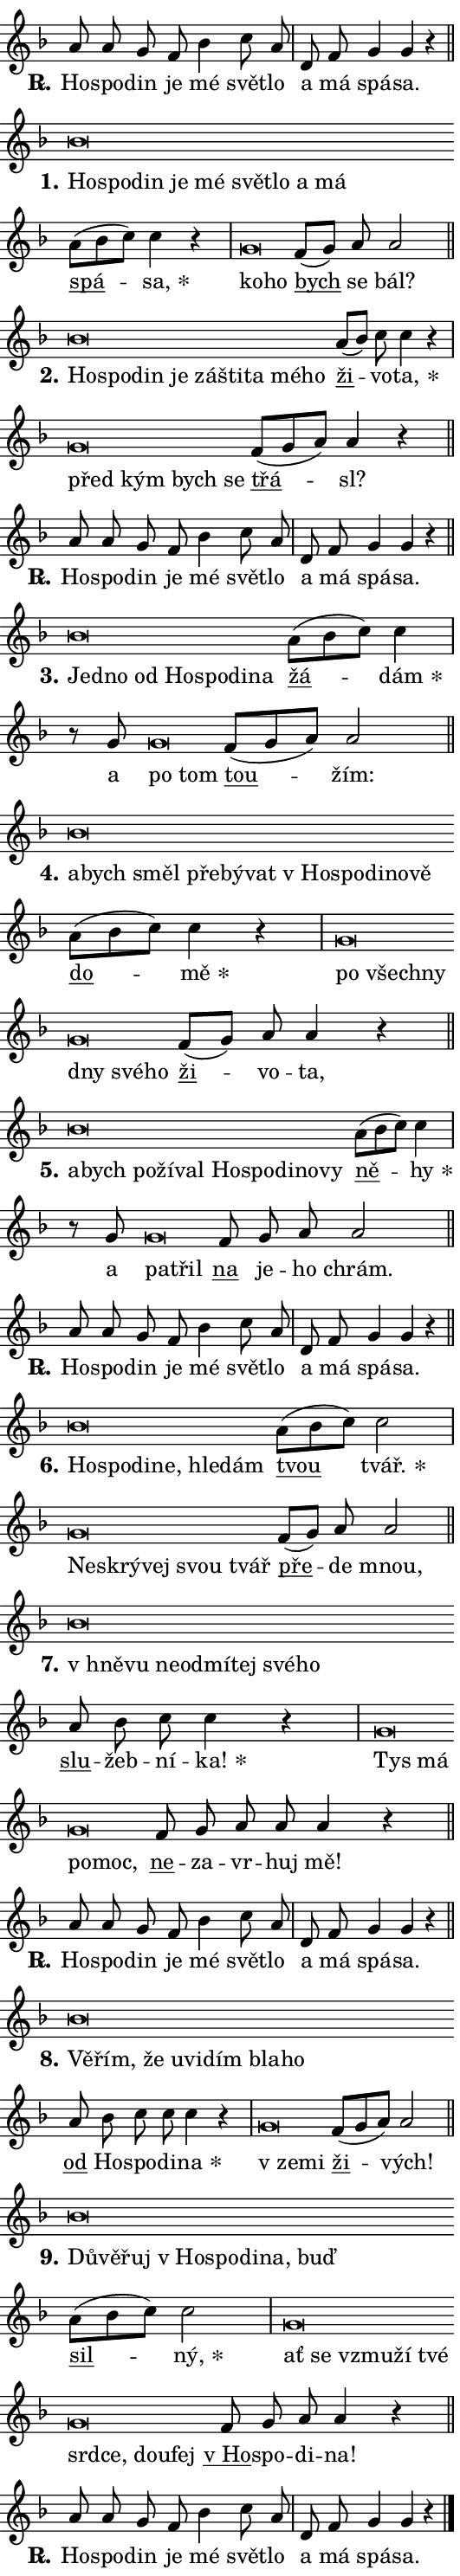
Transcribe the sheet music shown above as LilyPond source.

\version "2.24.0"
\header { tagline = "" }
\paper {
  indent = 0\cm
  top-margin = 0\cm
  right-margin = 0.13\cm % to fit lyric hyphens
  bottom-margin = 0\cm
  left-margin = 0\cm
  paper-width = 9\cm
  page-breaking = #ly:one-page-breaking
  system-system-spacing.basic-distance = #11
  score-system-spacing.basic-distance = #11
  ragged-last = ##f
}


%% Author: Thomas Morley
%% https://lists.gnu.org/archive/html/lilypond-user/2020-05/msg00002.html
#(define (line-position grob)
"Returns position of @var[grob} in current system:
   @code{'start}, if at first time-step
   @code{'end}, if at last time-step
   @code{'middle} otherwise
"
  (let* ((col (ly:item-get-column grob))
         (ln (ly:grob-object col 'left-neighbor))
         (rn (ly:grob-object col 'right-neighbor))
         (col-to-check-left (if (ly:grob? ln) ln col))
         (col-to-check-right (if (ly:grob? rn) rn col))
         (break-dir-left
           (and
             (ly:grob-property col-to-check-left 'non-musical #f)
             (ly:item-break-dir col-to-check-left)))
         (break-dir-right
           (and
             (ly:grob-property col-to-check-right 'non-musical #f)
             (ly:item-break-dir col-to-check-right))))
        (cond ((eqv? 1 break-dir-left) 'start)
              ((eqv? -1 break-dir-right) 'end)
              (else 'middle))))

#(define (tranparent-at-line-position vctor)
  (lambda (grob)
  "Relying on @code{line-position} select the relevant enry from @var{vctor}.
Used to determine transparency,"
    (case (line-position grob)
      ((end) (not (vector-ref vctor 0)))
      ((middle) (not (vector-ref vctor 1)))
      ((start) (not (vector-ref vctor 2))))))

noteHeadBreakVisibility =
#(define-music-function (break-visibility)(vector?)
"Makes @code{NoteHead}s transparent relying on @var{break-visibility}"
#{
  \override NoteHead.transparent =
    #(tranparent-at-line-position break-visibility)
#})

#(define delete-ledgers-for-transparent-note-heads
  (lambda (grob)
    "Reads whether a @code{NoteHead} is transparent.
If so this @code{NoteHead} is removed from @code{'note-heads} from
@var{grob}, which is supposed to be @code{LedgerLineSpanner}.
As a result ledgers are not printed for this @code{NoteHead}"
    (let* ((nhds-array (ly:grob-object grob 'note-heads))
           (nhds-list
             (if (ly:grob-array? nhds-array)
                 (ly:grob-array->list nhds-array)
                 '()))
           ;; Relies on the transparent-property being done before
           ;; Staff.LedgerLineSpanner.after-line-breaking is executed.
           ;; This is fragile ...
           (to-keep
             (remove
               (lambda (nhd)
                 (ly:grob-property nhd 'transparent #f))
               nhds-list)))
      ;; TODO find a better method to iterate over grob-arrays, similiar
      ;; to filter/remove etc for lists
      ;; For now rebuilt from scratch
      (set! (ly:grob-object grob 'note-heads)  '())
      (for-each
        (lambda (nhd)
          (ly:pointer-group-interface::add-grob grob 'note-heads nhd))
        to-keep))))

squashNotes = {
  \override NoteHead.X-extent = #'(-0.2 . 0.2)
  \override NoteHead.Y-extent = #'(-0.75 . 0)
  \override NoteHead.stencil =
    #(lambda (grob)
       (let ((pos (ly:grob-property grob 'staff-position)))
         (begin
           (if (< pos -7) (display "ERROR: Lower brevis then expected\n") (display ""))
           (if (<= pos -6) ly:text-interface::print ly:note-head::print))))
}
unSquashNotes = {
  \revert NoteHead.X-extent
  \revert NoteHead.Y-extent
  \revert NoteHead.stencil
}

hideNotes = \noteHeadBreakVisibility #begin-of-line-visible
unHideNotes = \noteHeadBreakVisibility #all-visible

% work-around for resetting accidentals
% https://lilypond.org/doc/v2.23/Documentation/notation/displaying-rhythms#unmetered-music
cadenzaMeasure = {
  \cadenzaOff
  \partial 1024 s1024
  \cadenzaOn
}

#(define-markup-command (accent layout props text) (markup?)
  "Underline accented syllable"
  (interpret-markup layout props
    #{\markup \override #'(offset . 4.3) \underline { #text }#}))

responsum = \markup \concat {
  "R" \hspace #-1.05 \path #0.1 #'((moveto 0 0.07) (lineto 0.9 0.8)) \hspace #0.05 "."
}

spaceSize = #0.6828661417322834 % exact space size for TeX Gyre Schola

\layout {
  \context {
    \Staff
    \remove "Time_signature_engraver"
    \override LedgerLineSpanner.after-line-breaking = #delete-ledgers-for-transparent-note-heads
  }
  \context {
    \Lyrics {
      \override LyricSpace.minimum-distance = \spaceSize
      \override LyricText.font-name = #"TeX Gyre Schola"
      \override LyricText.font-size = 1
      \override StanzaNumber.font-name = #"TeX Gyre Schola Bold"
      \override StanzaNumber.font-size = 1
    }
  }
  \context {
    \Score 
    \override NoteHead.text =
      #(lambda (grob) 
        (let ((pos (ly:grob-property grob 'staff-position)))
          #{\markup {
            \combine
              \halign #-0.55 \raise #(if (= pos -6) 0 0.5) \override #'(thickness . 2) \draw-line #'(3.2 . 0)
              \musicglyph "noteheads.sM1"
          }#}))
  }
}

% magnetic-lyrics.ily
%
%   written by
%     Jean Abou Samra <jean@abou-samra.fr>
%     Werner Lemberg <wl@gnu.org>
%
%   adapted by
%     Jiri Hon <jiri.hon@gmail.com>
%
% Version 2022-Apr-15

% https://www.mail-archive.com/lilypond-user@gnu.org/msg149350.html

#(define (Left_hyphen_pointer_engraver context)
   "Collect syllable-hyphen-syllable occurrences in lyrics and store
them in properties.  This engraver only looks to the left.  For
example, if the lyrics input is @code{foo -- bar}, it does the
following.

@itemize @bullet
@item
Set the @code{text} property of the @code{LyricHyphen} grob between
@q{foo} and @q{bar} to @code{foo}.

@item
Set the @code{left-hyphen} property of the @code{LyricText} grob with
text @q{foo} to the @code{LyricHyphen} grob between @q{foo} and
@q{bar}.
@end itemize

Use this auxiliary engraver in combination with the
@code{lyric-@/text::@/apply-@/magnetic-@/offset!} hook."
   (let ((hyphen #f)
         (text #f))
     (make-engraver
      (acknowledgers
       ((lyric-syllable-interface engraver grob source-engraver)
        (set! text grob)))
      (end-acknowledgers
       ((lyric-hyphen-interface engraver grob source-engraver)
        ;(when (not (grob::has-interface grob 'lyric-space-interface))
          (set! hyphen grob)));)
      ((stop-translation-timestep engraver)
       (when (and text hyphen)
         (ly:grob-set-object! text 'left-hyphen hyphen))
       (set! text #f)
       (set! hyphen #f)))))

#(define (lyric-text::apply-magnetic-offset! grob)
   "If the space between two syllables is less than the value in
property @code{LyricText@/.details@/.squash-threshold}, move the right
syllable to the left so that it gets concatenated with the left
syllable.

Use this function as a hook for
@code{LyricText@/.after-@/line-@/breaking} if the
@code{Left_@/hyphen_@/pointer_@/engraver} is active."
   (let ((hyphen (ly:grob-object grob 'left-hyphen #f)))
     (when hyphen
       (let ((left-text (ly:spanner-bound hyphen LEFT)))
         (when (grob::has-interface left-text 'lyric-syllable-interface)
           (let* ((common (ly:grob-common-refpoint grob left-text X))
                  (this-x-ext (ly:grob-extent grob common X))
                  (left-x-ext
                   (begin
                     ;; Trigger magnetism for left-text.
                     (ly:grob-property left-text 'after-line-breaking)
                     (ly:grob-extent left-text common X)))
                  ;; `delta` is the gap width between two syllables.
                  (delta (- (interval-start this-x-ext)
                            (interval-end left-x-ext)))
                  (details (ly:grob-property grob 'details))
                  (threshold (assoc-get 'squash-threshold details 0.2)))
             (when (< delta threshold)
               (let* (;; We have to manipulate the input text so that
                      ;; ligatures crossing syllable boundaries are not
                      ;; disabled.  For languages based on the Latin
                      ;; script this is essentially a beautification.
                      ;; However, for non-Western scripts it can be a
                      ;; necessity.
                      (lt (ly:grob-property left-text 'text))
                      (rt (ly:grob-property grob 'text))
                      (is-space (grob::has-interface hyphen 'lyric-space-interface))
                      (space (if is-space " " ""))
                      (extra-delta (if is-space spaceSize 0))
                      ;; Append new syllable.
                      (ltrt-space (if (and (string? lt) (string? rt))
                                (string-append lt space rt)
                                (make-concat-markup (list lt space rt))))
                      ;; Right-align `ltrt` to the right side.
                      (ltrt-space-markup (grob-interpret-markup
                               grob
                               (make-translate-markup
                                (cons (interval-length this-x-ext) 0)
                                (make-right-align-markup ltrt-space)))))
                 (begin
                   ;; Don't print `left-text`.
                   (ly:grob-set-property! left-text 'stencil #f)
                   ;; Set text and stencil (which holds all collected
                   ;; syllables so far) and shift it to the left.
                   (ly:grob-set-property! grob 'text ltrt-space)
                   (ly:grob-set-property! grob 'stencil ltrt-space-markup)
                   (ly:grob-translate-axis! grob (- (- delta extra-delta)) X))))))))))


#(define (lyric-hyphen::displace-bounds-first grob)
   ;; Make very sure this callback isn't triggered too early.
   (let ((left (ly:spanner-bound grob LEFT))
         (right (ly:spanner-bound grob RIGHT)))
     (ly:grob-property left 'after-line-breaking)
     (ly:grob-property right 'after-line-breaking)
     (ly:lyric-hyphen::print grob)))

squashThreshold = #0.4

\layout {
  \context {
    \Lyrics
    \consists #Left_hyphen_pointer_engraver
    \override LyricText.after-line-breaking =
      #lyric-text::apply-magnetic-offset!
    \override LyricHyphen.stencil = #lyric-hyphen::displace-bounds-first
    \override LyricText.details.squash-threshold = \squashThreshold
    \override LyricHyphen.minimum-distance = 0
    \override LyricHyphen.minimum-length = \squashThreshold
  }
}

squashText = \override LyricText.details.squash-threshold = 9999
unSquashText = \override LyricText.details.squash-threshold = \squashThreshold

leftText = \override LyricText.self-alignment-X = #LEFT
unLeftText = \revert LyricText.self-alignment-X

starOffset = #(lambda (grob) 
                (let ((x_offset (ly:self-alignment-interface::aligned-on-x-parent grob)))
                  (if (= x_offset 0) 0 (+ x_offset 1.2))))

star = #(define-music-function (syllable)(string?)
"Append star separator at the end of a syllable"
#{
  \once \override LyricText.X-offset = #starOffset
  \lyricmode { \markup {
    #syllable
    \override #'((font-name . "TeX Gyre Schola Bold")) \hspace #0.2 \lower #0.65 \larger "*"
  } }
#})

starAccent = #(define-music-function (syllable)(string?)
"Append star separator at the end of a syllable and make accent"
#{
  \once \override LyricText.X-offset = #starOffset
  \lyricmode { \markup {
    \accent #syllable
    \override #'((font-name . "TeX Gyre Schola Bold")) \hspace #0.2 \lower #0.65 \larger "*"
  } }
#})

breath = #(define-music-function (syllable)(string?)
"Append breathing indicator at the end of a syllable"
#{
  \lyricmode { \markup { #syllable "+" } }
#})

optionalBreath = #(define-music-function (syllable)(string?)
"Append optional breathing indicator at the end of a syllable"
#{
  \lyricmode { \markup { #syllable "(+)" } }
#})


\score {
    <<
        \new Voice = "melody" { \cadenzaOn \key f \major \relative { a'8 a g f bes4 c8 a \cadenzaMeasure \bar "|" d, f \bar "" g4 g r \cadenzaMeasure \bar "||" \break } }
        \new Lyrics \lyricsto "melody" { \lyricmode { \set stanza = \responsum
Ho -- spo -- din je mé svět -- lo a má spá -- sa. } }
    >>
    \layout {}
}

\score {
    <<
        \new Voice = "melody" { \cadenzaOn \key f \major \relative { \squashNotes bes'\breve*1/16 \hideNotes \breve*1/16 \bar "" \breve*1/16 \bar "" \breve*1/16 \bar "" \breve*1/16 \bar "" \breve*1/16 \bar "" \breve*1/16 \bar "" \breve*1/16 \breve*1/16 \bar "" \unHideNotes \unSquashNotes \bar "" a8[( bes c)] c4 r \cadenzaMeasure \bar "|" \squashNotes g\breve*1/16 \hideNotes \breve*1/16 \bar "" \unHideNotes \unSquashNotes \bar "" f8[( g)] a a2 \cadenzaMeasure \bar "||" \break } }
        \new Lyrics \lyricsto "melody" { \lyricmode { \set stanza = "1."
\leftText Ho -- \squashText spo -- din je mé svět -- lo a má \unLeftText \unSquashText \markup \accent spá -- \star sa, \leftText ko -- \squashText ho \unLeftText \unSquashText \markup \accent bych se bál? } }
    >>
    \layout {}
}

\score {
    <<
        \new Voice = "melody" { \cadenzaOn \key f \major \relative { \squashNotes bes'\breve*1/16 \hideNotes \breve*1/16 \bar "" \breve*1/16 \bar "" \breve*1/16 \bar "" \breve*1/16 \bar "" \breve*1/16 \bar "" \breve*1/16 \bar "" \breve*1/16 \breve*1/16 \bar "" \unHideNotes \unSquashNotes \bar "" a8[( bes)] c c4 r \cadenzaMeasure \bar "|" \squashNotes g\breve*1/16 \hideNotes \breve*1/16 \bar "" \breve*1/16 \breve*1/16 \bar "" \unHideNotes \unSquashNotes \bar "" f8[( g a)] a4 r \cadenzaMeasure \bar "||" \break } }
        \new Lyrics \lyricsto "melody" { \lyricmode { \set stanza = "2."
\leftText Ho -- \squashText spo -- din je zá -- šti -- ta mé -- ho \unLeftText \unSquashText \markup \accent ži -- vo -- \star ta, \leftText před \squashText kým bych se \unLeftText \unSquashText \markup \accent třá -- sl? } }
    >>
    \layout {}
}

\score {
    <<
        \new Voice = "melody" { \cadenzaOn \key f \major \relative { a'8 a g f bes4 c8 a \cadenzaMeasure \bar "|" d, f \bar "" g4 g r \cadenzaMeasure \bar "||" \break } }
        \new Lyrics \lyricsto "melody" { \lyricmode { \set stanza = \responsum
Ho -- spo -- din je mé svět -- lo a má spá -- sa. } }
    >>
    \layout {}
}

\score {
    <<
        \new Voice = "melody" { \cadenzaOn \key f \major \relative { \squashNotes bes'\breve*1/16 \hideNotes \breve*1/16 \bar "" \breve*1/16 \bar "" \breve*1/16 \bar "" \breve*1/16 \bar "" \breve*1/16 \breve*1/16 \bar "" \unHideNotes \unSquashNotes \bar "" a8[( bes c)] c4 \cadenzaMeasure \bar "|" r8 g8 \squashNotes g\breve*1/16 \hideNotes \breve*1/16 \bar "" \unHideNotes \unSquashNotes \bar "" f8[( g a)] a2 \cadenzaMeasure \bar "||" \break } }
        \new Lyrics \lyricsto "melody" { \lyricmode { \set stanza = "3."
\leftText Jed -- \squashText no od Ho -- spo -- di -- na \unLeftText \unSquashText \markup \accent žá -- \star dám a \leftText po \squashText tom \unLeftText \unSquashText \markup \accent tou -- žím: } }
    >>
    \layout {}
}

\score {
    <<
        \new Voice = "melody" { \cadenzaOn \key f \major \relative { \squashNotes bes'\breve*1/16 \hideNotes \breve*1/16 \bar "" \breve*1/16 \bar "" \breve*1/16 \bar "" \breve*1/16 \bar "" \breve*1/16 \bar "" \breve*1/16 \bar "" \breve*1/16 \bar "" \breve*1/16 \bar "" \breve*1/16 \breve*1/16 \bar "" \unHideNotes \unSquashNotes \bar "" a8[( bes c)] c4 r \cadenzaMeasure \bar "|" \squashNotes g\breve*1/16 \hideNotes \breve*1/16 \bar "" \breve*1/16 \bar "" \breve*1/16 \bar "" \breve*1/16 \breve*1/16 \bar "" \unHideNotes \unSquashNotes \bar "" f8[( g)] a a4 r \cadenzaMeasure \bar "||" \break } }
        \new Lyrics \lyricsto "melody" { \lyricmode { \set stanza = "4."
\leftText a -- \squashText bych směl pře -- bý -- vat "v Ho" -- spo -- di -- no -- vě \unLeftText \unSquashText \markup \accent do -- \star mě \leftText po \squashText všech -- ny dny své -- ho \unLeftText \unSquashText \markup \accent ži -- vo -- ta, } }
    >>
    \layout {}
}

\score {
    <<
        \new Voice = "melody" { \cadenzaOn \key f \major \relative { \squashNotes bes'\breve*1/16 \hideNotes \breve*1/16 \bar "" \breve*1/16 \bar "" \breve*1/16 \bar "" \breve*1/16 \bar "" \breve*1/16 \bar "" \breve*1/16 \bar "" \breve*1/16 \bar "" \breve*1/16 \breve*1/16 \bar "" \unHideNotes \unSquashNotes \bar "" a8[( bes c)] c4 \cadenzaMeasure \bar "|" r8 g8 \squashNotes g\breve*1/16 \hideNotes \breve*1/16 \bar "" \unHideNotes \unSquashNotes \bar "" f8 g a a2 \cadenzaMeasure \bar "||" \break } }
        \new Lyrics \lyricsto "melody" { \lyricmode { \set stanza = "5."
\leftText a -- \squashText bych po -- ží -- val Ho -- spo -- di -- no -- vy \unLeftText \unSquashText \markup \accent ně -- \star hy a \leftText pa -- \squashText třil \unLeftText \unSquashText \markup \accent na je -- ho chrám. } }
    >>
    \layout {}
}

\score {
    <<
        \new Voice = "melody" { \cadenzaOn \key f \major \relative { a'8 a g f bes4 c8 a \cadenzaMeasure \bar "|" d, f \bar "" g4 g r \cadenzaMeasure \bar "||" \break } }
        \new Lyrics \lyricsto "melody" { \lyricmode { \set stanza = \responsum
Ho -- spo -- din je mé svět -- lo a má spá -- sa. } }
    >>
    \layout {}
}

\score {
    <<
        \new Voice = "melody" { \cadenzaOn \key f \major \relative { \squashNotes bes'\breve*1/16 \hideNotes \breve*1/16 \bar "" \breve*1/16 \bar "" \breve*1/16 \bar "" \breve*1/16 \breve*1/16 \bar "" \unHideNotes \unSquashNotes \bar "" a8[( bes c)] c2 \cadenzaMeasure \bar "|" \squashNotes g\breve*1/16 \hideNotes \breve*1/16 \bar "" \breve*1/16 \bar "" \breve*1/16 \breve*1/16 \bar "" \unHideNotes \unSquashNotes \bar "" f8[( g)] a a2 \cadenzaMeasure \bar "||" \break } }
        \new Lyrics \lyricsto "melody" { \lyricmode { \set stanza = "6."
\leftText Ho -- \squashText spo -- di -- ne, hle -- dám \unLeftText \unSquashText \markup \accent tvou \star tvář. \leftText Ne -- \squashText skrý -- vej svou tvář \unLeftText \unSquashText \markup \accent pře -- de mnou, } }
    >>
    \layout {}
}

\score {
    <<
        \new Voice = "melody" { \cadenzaOn \key f \major \relative { \squashNotes bes'\breve*1/16 \hideNotes \breve*1/16 \bar "" \breve*1/16 \bar "" \breve*1/16 \bar "" \breve*1/16 \bar "" \breve*1/16 \bar "" \breve*1/16 \breve*1/16 \bar "" \unHideNotes \unSquashNotes \bar "" a8 bes c c4 r \cadenzaMeasure \bar "|" \squashNotes g\breve*1/16 \hideNotes \breve*1/16 \bar "" \breve*1/16 \breve*1/16 \bar "" \unHideNotes \unSquashNotes \bar "" f8 g a a a4 r \cadenzaMeasure \bar "||" \break } }
        \new Lyrics \lyricsto "melody" { \lyricmode { \set stanza = "7."
\leftText "v hně" -- \squashText vu ne -- od -- mí -- tej své -- ho \unLeftText \unSquashText \markup \accent slu -- žeb -- ní -- \star ka! \leftText Tys \squashText má po -- moc, \unLeftText \unSquashText \markup \accent ne -- za -- vr -- huj mě! } }
    >>
    \layout {}
}

\score {
    <<
        \new Voice = "melody" { \cadenzaOn \key f \major \relative { a'8 a g f bes4 c8 a \cadenzaMeasure \bar "|" d, f \bar "" g4 g r \cadenzaMeasure \bar "||" \break } }
        \new Lyrics \lyricsto "melody" { \lyricmode { \set stanza = \responsum
Ho -- spo -- din je mé svět -- lo a má spá -- sa. } }
    >>
    \layout {}
}

\score {
    <<
        \new Voice = "melody" { \cadenzaOn \key f \major \relative { \squashNotes bes'\breve*1/16 \hideNotes \breve*1/16 \bar "" \breve*1/16 \bar "" \breve*1/16 \bar "" \breve*1/16 \bar "" \breve*1/16 \bar "" \breve*1/16 \breve*1/16 \bar "" \unHideNotes \unSquashNotes \bar "" a8 bes c c c4 r \cadenzaMeasure \bar "|" \squashNotes g\breve*1/16 \hideNotes \breve*1/16 \bar "" \unHideNotes \unSquashNotes \bar "" f8[( g a)] a2 \cadenzaMeasure \bar "||" \break } }
        \new Lyrics \lyricsto "melody" { \lyricmode { \set stanza = "8."
\leftText Vě -- \squashText řím, že u -- vi -- dím bla -- ho \unLeftText \unSquashText \markup \accent od Ho -- spo -- di -- \star na \leftText "v ze" -- \squashText mi \unLeftText \unSquashText \markup \accent ži -- vých! } }
    >>
    \layout {}
}

\score {
    <<
        \new Voice = "melody" { \cadenzaOn \key f \major \relative { \squashNotes bes'\breve*1/16 \hideNotes \breve*1/16 \bar "" \breve*1/16 \bar "" \breve*1/16 \bar "" \breve*1/16 \bar "" \breve*1/16 \bar "" \breve*1/16 \breve*1/16 \bar "" \unHideNotes \unSquashNotes \bar "" a8[( bes c)] c2 \cadenzaMeasure \bar "|" \squashNotes g\breve*1/16 \hideNotes \breve*1/16 \bar "" \breve*1/16 \bar "" \breve*1/16 \bar "" \breve*1/16 \bar "" \breve*1/16 \bar "" \breve*1/16 \bar "" \breve*1/16 \breve*1/16 \bar "" \unHideNotes \unSquashNotes \bar "" f8 g a a4 r \cadenzaMeasure \bar "||" \break } }
        \new Lyrics \lyricsto "melody" { \lyricmode { \set stanza = "9."
\leftText Dů -- \squashText vě -- řuj "v Ho" -- spo -- di -- na, buď \unLeftText \unSquashText \markup \accent sil -- \star ný, \leftText ať \squashText se vzmu -- ží tvé srd -- ce, dou -- fej \unLeftText \unSquashText \markup \accent "v Ho" -- spo -- di -- na! } }
    >>
    \layout {}
}

\score {
    <<
        \new Voice = "melody" { \cadenzaOn \key f \major \relative { a'8 a g f bes4 c8 a \cadenzaMeasure \bar "|" d, f \bar "" g4 g r \cadenzaMeasure \bar "||" \break } \bar "|." }
        \new Lyrics \lyricsto "melody" { \lyricmode { \set stanza = \responsum
Ho -- spo -- din je mé svět -- lo a má spá -- sa. } }
    >>
    \layout {}
}
